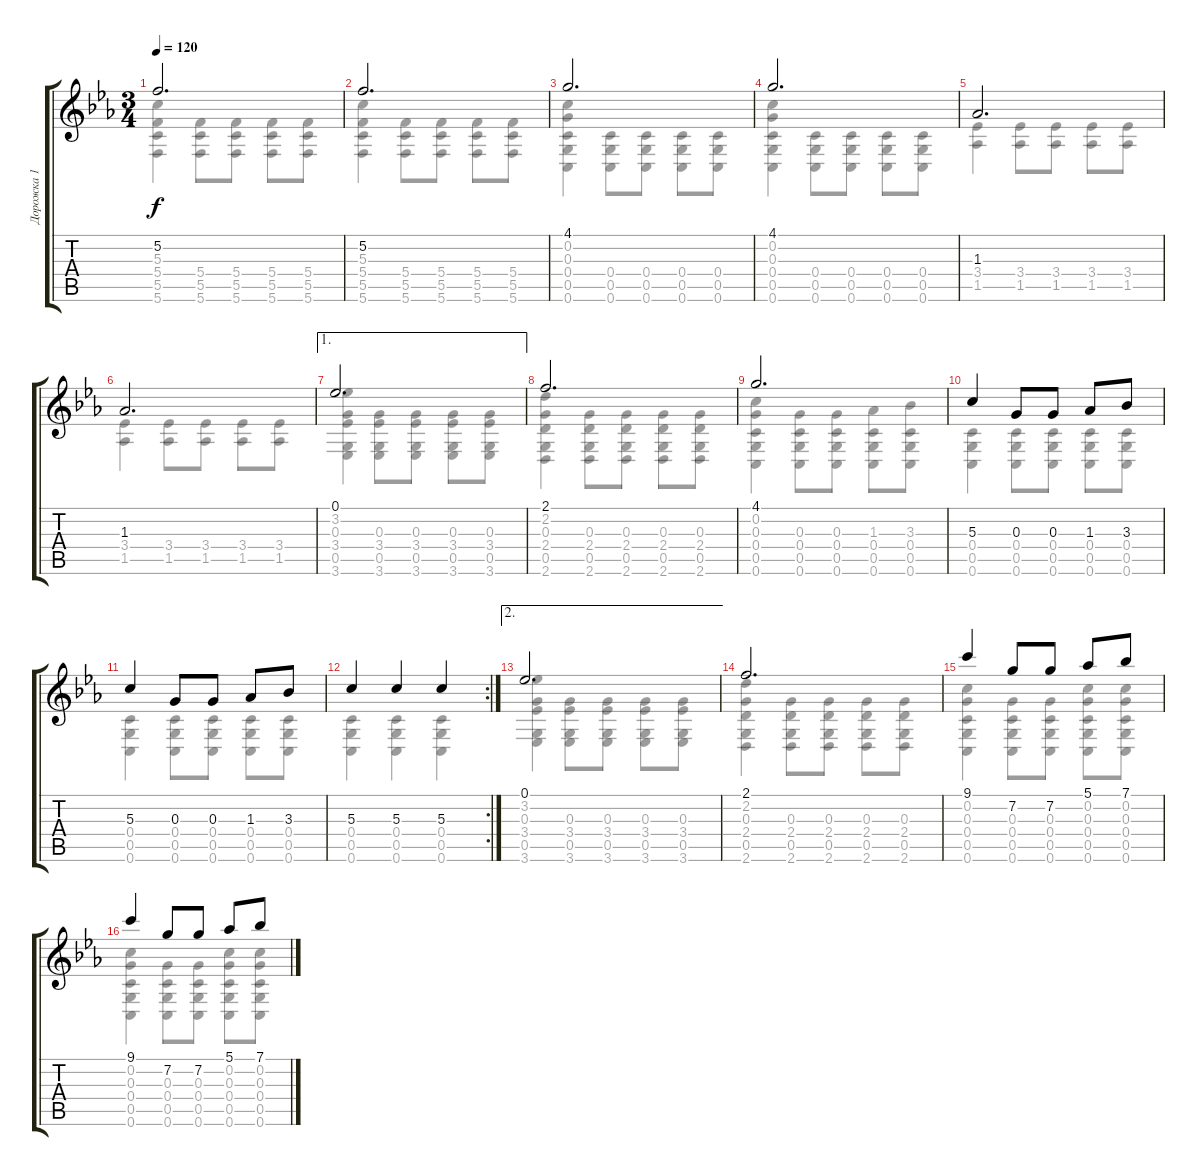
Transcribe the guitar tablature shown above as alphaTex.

\track ("Дорожка 1" "Дорожка 1") {instrument acousticguitarsteel}
\staff {score tabs}
\tuning (Eb4 C4 G3 C3 G2 C2) {hide}
\voice
\ts (3 4)
\tempo 120
\clef g2
\ks cminor
5.2.2{d dy f} |
5.2.2{d} |
4.1.2{d} |
4.1.2{d} |
1.3.2{d} |
1.3.2{d} |
\ae 1
0.1.2{d} |
2.1.2{d} |
4.1.2{d} |
5.3.4 0.3.8 0.3.8 1.3.8 3.3.8 |
5.3.4 0.3.8 0.3.8 1.3.8 3.3.8 |
\rc 2
5.3.4 5.3.4 5.3.4 |
\ae 2
0.1.2{d} |
2.1.2{d} |
9.1.4 7.2.8 7.2.8 5.1.8 7.1.8 |
9.1.4 7.2.8 7.2.8 5.1.8 7.1.8
\voice
\clef g2
\ottava regular
\simile none
\ks cminor
(5.3 5.4 5.5 5.6).4{dy f} (5.4 5.5 5.6).8 (5.4 5.5 5.6).8 (5.4 5.5 5.6).8 (5.4 5.5 5.6).8 |
(5.3 5.4 5.5 5.6).4 (5.4 5.5 5.6).8 (5.4 5.5 5.6).8 (5.4 5.5 5.6).8 (5.4 5.5 5.6).8 |
(0.2 0.3 0.4 0.5 0.6).4 (0.4 0.5 0.6).8 (0.4 0.5 0.6).8 (0.4 0.5 0.6).8 (0.4 0.5 0.6).8 |
(0.2 0.3 0.4 0.5 0.6).4 (0.4 0.5 0.6).8 (0.4 0.5 0.6).8 (0.4 0.5 0.6).8 (0.4 0.5 0.6).8 |
(3.4 1.5).4 (3.4 1.5).8 (3.4 1.5).8 (3.4 1.5).8 (3.4 1.5).8 |
(3.4 1.5).4 (3.4 1.5).8 (3.4 1.5).8 (3.4 1.5).8 (3.4 1.5).8 |
(3.2 0.3 3.4 0.5 3.6).4 (0.3 3.4 0.5 3.6).8 (0.3 3.4 0.5 3.6).8 (0.3 3.4 0.5 3.6).8 (0.3 3.4 0.5 3.6).8 |
(2.2 0.3 2.4 0.5 2.6).4 (0.3 2.4 0.5 2.6).8 (0.3 2.4 0.5 2.6).8 (0.3 2.4 0.5 2.6).8 (0.3 2.4 0.5 2.6).8 |
(0.2 0.3 0.4 0.5 0.6).4 (0.3 0.4 0.5 0.6).8 (0.3 0.4 0.5 0.6).8 (1.3 0.4 0.5 0.6).8 (3.3 0.4 0.5 0.6).8 |
(0.4 0.5 0.6).4 (0.4 0.5 0.6).8 (0.4 0.5 0.6).8 (0.4 0.5 0.6).8 (0.4 0.5 0.6).8 |
(0.4 0.5 0.6).4 (0.4 0.5 0.6).8 (0.4 0.5 0.6).8 (0.4 0.5 0.6).8 (0.4 0.5 0.6).8 |
(0.4 0.5 0.6).4 (0.4 0.5 0.6).4 (0.4 0.5 0.6).4 |
(3.2 0.3 3.4 0.5 3.6).4 (0.3 3.4 0.5 3.6).8 (0.3 3.4 0.5 3.6).8 (0.3 3.4 0.5 3.6).8 (0.3 3.4 0.5 3.6).8 |
(2.2 0.3 2.4 0.5 2.6).4 (0.3 2.4 0.5 2.6).8 (0.3 2.4 0.5 2.6).8 (0.3 2.4 0.5 2.6).8 (0.3 2.4 0.5 2.6).8 |
(0.2 0.3 0.4 0.5 0.6).4 (0.3 0.4 0.5 0.6).8 (0.3 0.4 0.5 0.6).8 (0.2 0.3 0.4 0.5 0.6).8 (0.2 0.3 0.4 0.5 0.6).8 |
(0.2 0.3 0.4 0.5 0.6).4 (0.3 0.4 0.5 0.6).8 (0.3 0.4 0.5 0.6).8 (0.2 0.3 0.4 0.5 0.6).8 (0.2 0.3 0.4 0.5 0.6).8
